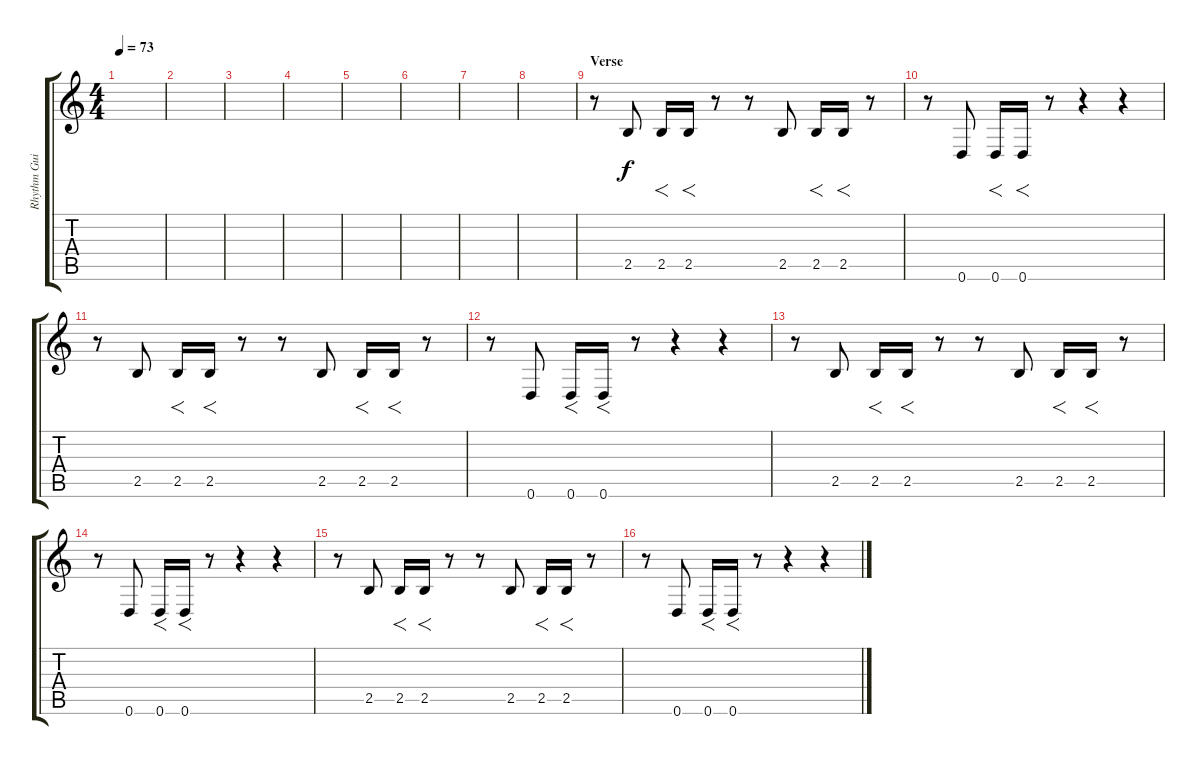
\track ("Rhythm Guitar" "Rhythm Gui") {instrument overdrivenguitar}
\staff {score tabs}
\tuning (E4 B3 G3 D3 A2 D2) {hide}
\ts (4 4)
\tempo 73
\clef g2
\ks c
|
|
|
|
|
|
|
|
\section ("" "Verse")
r.8 2.5.8 2.5.16{f} 2.5.16{f} r.8 r.8 2.5.8 2.5.16{f} 2.5.16{f} r.8 |
r.8 0.6.8 0.6.16{f} 0.6.16{f} r.8 r.4 r.4 |
r.8 2.5.8 2.5.16{f} 2.5.16{f} r.8 r.8 2.5.8 2.5.16{f} 2.5.16{f} r.8 |
r.8 0.6.8 0.6.16{f} 0.6.16{f} r.8 r.4 r.4 |
r.8 2.5.8 2.5.16{f} 2.5.16{f} r.8 r.8 2.5.8 2.5.16{f} 2.5.16{f} r.8 |
r.8 0.6.8 0.6.16{f} 0.6.16{f} r.8 r.4 r.4 |
r.8 2.5.8 2.5.16{f} 2.5.16{f} r.8 r.8 2.5.8 2.5.16{f} 2.5.16{f} r.8 |
r.8 0.6.8 0.6.16{f} 0.6.16{f} r.8 r.4 r.4
